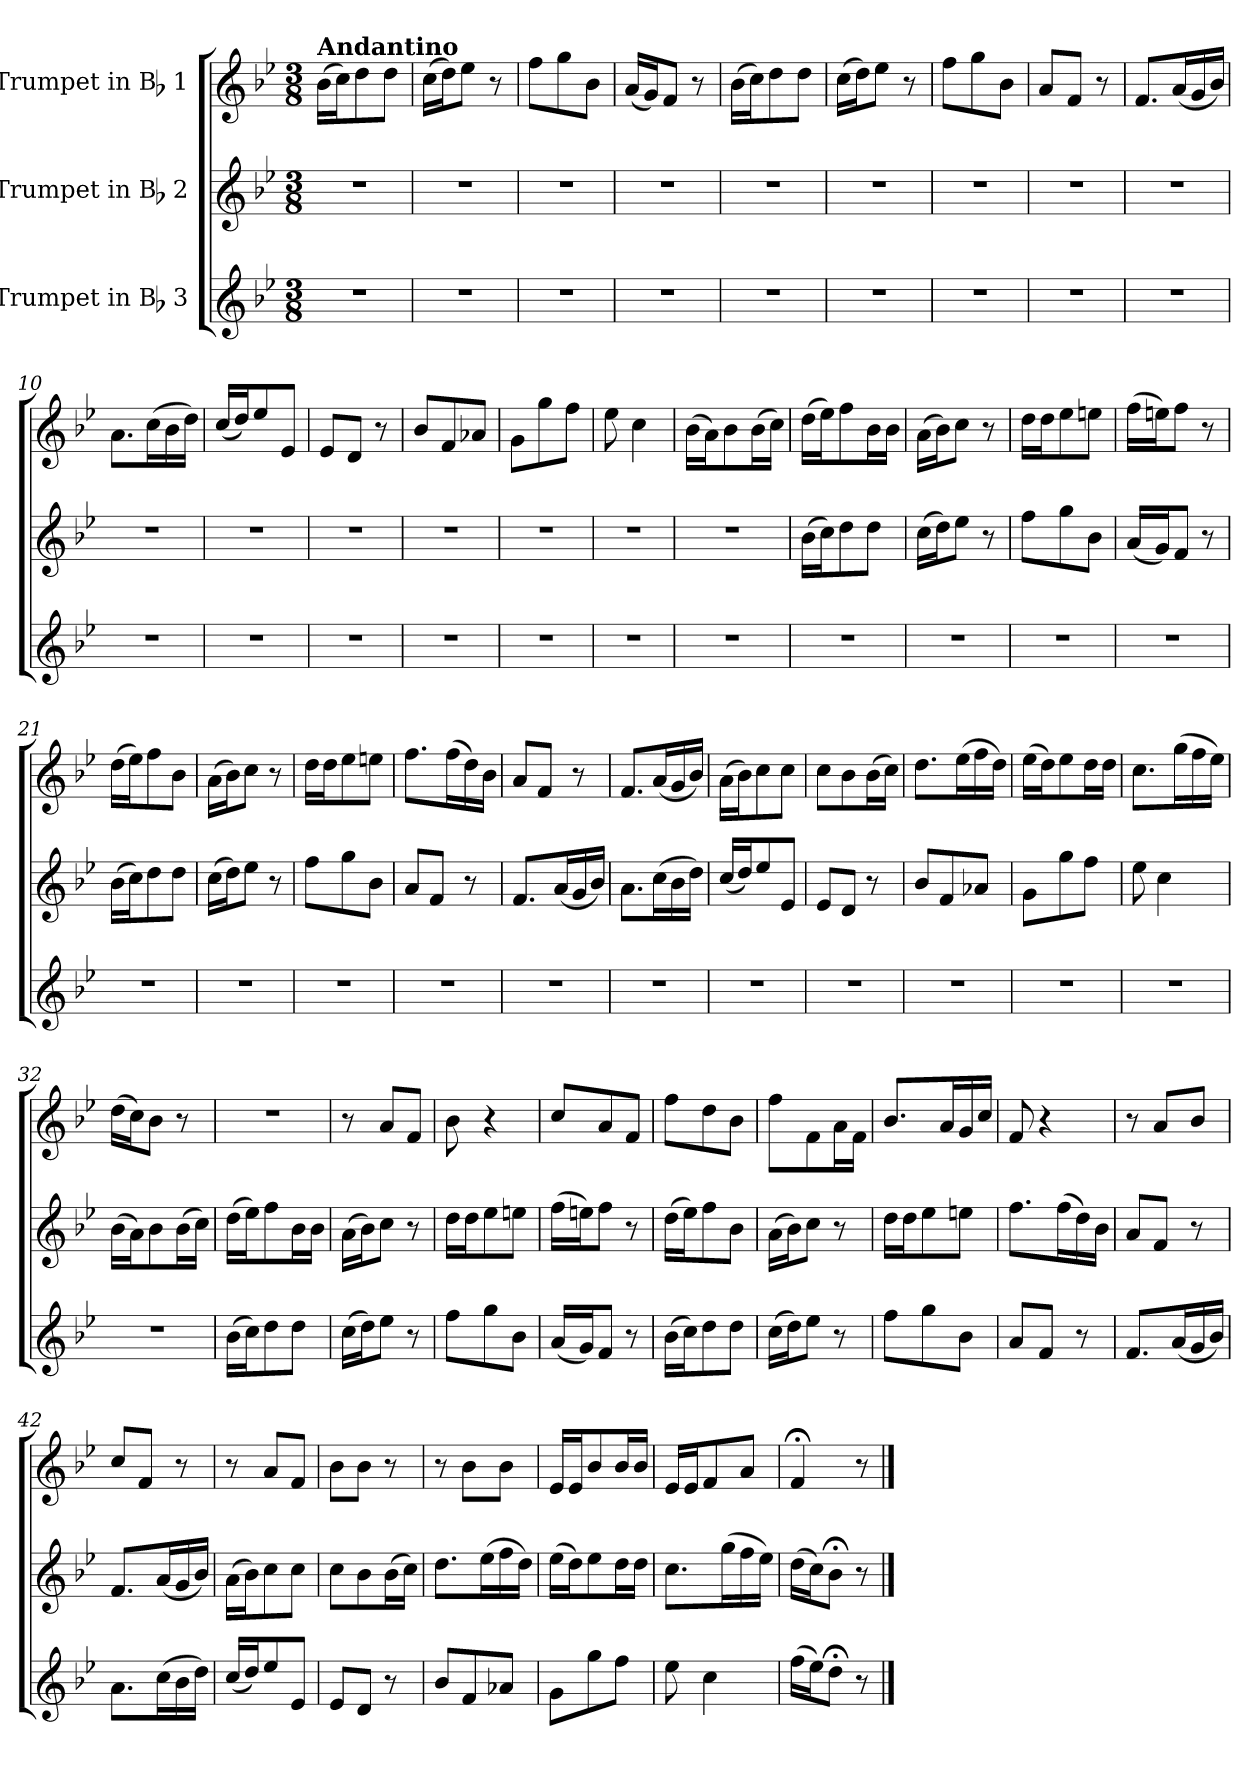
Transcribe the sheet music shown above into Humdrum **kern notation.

**kern	**kern	**kern
*part3	*part2	*part1
*staff3	*staff2	*staff1
*I"Trumpet in Bb 3	*I"Trumpet in Bb 2	*I"Trumpet in Bb 1
*clefG2	*clefG2	*clefG2
*ITrd1c2	*ITrd1c2	*ITrd1c2
*k[b-e-a-d-]	*k[b-e-a-d-]	*k[b-e-a-d-]
*A-:	*A-:	*A-:
*M3/8	*M3/8	*M3/8
*MM90	*MM90	*MM90
=1	=1	=1
!	!	!LO:TX:a:B:t=Andantino
4.r	4.r	(>16a-\LL
.	.	16b-\J)
.	.	8cc\
.	.	8cc\J
=2	=2	=2
4.r	4.r	(>16b-\LL
.	.	16cc\J)
.	.	8dd-\J
.	.	8r
=3	=3	=3
4.r	4.r	8ee-\L
.	.	8ff\
.	.	8a-\J
=4	=4	=4
4.r	4.r	(<16g/LL
.	.	16f/J)
.	.	8e-/J
.	.	8r
=5	=5	=5
4.r	4.r	(>16a-\LL
.	.	16b-\J)
.	.	8cc\
.	.	8cc\J
=6	=6	=6
4.r	4.r	(>16b-\LL
.	.	16cc\J)
.	.	8dd-\J
.	.	8r
=7	=7	=7
4.r	4.r	8ee-\L
.	.	8ff\
.	.	8a-\J
=8	=8	=8
4.r	4.r	8g/L
.	.	8e-/J
.	.	8r
=9	=9	=9
4.r	4.r	8.e-/L
.	.	(<16g/L
.	.	16f/
.	.	16a-/JJ)
!!LO:LB:g=z
=10	=10	=10
4.r	4.r	8.g\L
.	.	(>16b-\L
.	.	16a-\
.	.	16cc\JJ)
=11	=11	=11
4.r	4.r	(<16b-/LL
.	.	16cc/J)
.	.	8dd-/
.	.	8d-/J
=12	=12	=12
4.r	4.r	8d-/L
.	.	8c/J
.	.	8r
=13	=13	=13
4.r	4.r	8a-/L
.	.	8e-/
.	.	8g-X/J
=14	=14	=14
4.r	4.r	8f\L
.	.	8ff\
.	.	8ee-\J
=15	=15	=15
4.r	4.r	8dd-\
.	.	4b-\
=16	=16	=16
4.r	4.r	(>16a-\LL
.	.	16g\J)
.	.	8a-\
.	.	(>16a-\L
.	.	16b-\JJ)
=17	=17	=17
4.r	(>16a-\LL	(>16cc\LL
.	16b-\J)	16dd-\J)
.	8cc\	8ee-\
.	8cc\J	16a-\L
.	.	16a-\JJ
=18	=18	=18
4.r	(>16b-\LL	(>16g\LL
.	16cc\J)	16a-\J)
.	8dd-\J	8b-\J
.	8r	8r
!!LO:LB:g=z
=19	=19	=19
4.r	8ee-\L	16cc\LL
.	.	16cc\J
.	8ff\	8dd-\
.	8a-\J	8ddn\J
=20	=20	=20
4.r	(<16g/LL	(>16ee-\LL
.	16f/J)	16ddn\J)
.	8e-/J	8ee-\J
.	8r	8r
=21	=21	=21
4.r	(>16a-\LL	(>16cc\LL
.	16b-\J)	16dd-\J)
.	8cc\	8ee-\
.	8cc\J	8a-\J
=22	=22	=22
4.r	(>16b-\LL	(>16g\LL
.	16cc\J)	16a-\J)
.	8dd-\J	8b-\J
.	8r	8r
=23	=23	=23
4.r	8ee-\L	16cc\LL
.	.	16cc\J
.	8ff\	8dd-\
.	8a-\J	8ddn\J
=24	=24	=24
4.r	8g/L	8.ee-\L
.	8e-/J	.
.	.	(>16ee-\L
.	8r	16cc\)
.	.	16a-\JJ
=25	=25	=25
4.r	8.e-/L	8g/L
.	.	8e-/J
.	(<16g/L	.
.	16f/	8r
.	16a-/JJ)	.
=26	=26	=26
4.r	8.g\L	8.e-/L
.	(>16b-\L	(<16g/L
.	16a-\	16f/
.	16cc\JJ)	16a-/JJ)
=27	=27	=27
4.r	(<16b-/LL	(>16g\LL
.	16cc/J)	16a-\J)
.	8dd-/	8b-\
.	8d-/J	8b-\J
!!LO:PB:g=z
=28	=28	=28
4.r	8d-/L	8b-\L
.	8c/J	8a-\
.	8r	(>16a-\L
.	.	16b-\JJ)
=29	=29	=29
4.r	8a-/L	8.cc\L
.	8e-/	.
.	.	(>16dd-\L
.	8g-X/J	16ee-\
.	.	16cc\JJ)
=30	=30	=30
4.r	8f\L	(>16dd-\LL
.	.	16cc\J)
.	8ff\	8dd-\
.	8ee-\J	16cc\L
.	.	16cc\JJ
=31	=31	=31
4.r	8dd-\	8.b-\L
.	4b-\	.
.	.	(>16ff\L
.	.	16ee-\
.	.	16dd-\JJ)
=32	=32	=32
4.r	(>16a-\LL	(>16cc\LL
.	16g\J)	16b-\J)
.	8a-\	8a-\J
.	(>16a-\L	8r
.	16b-\JJ)	.
=33	=33	=33
(>16a-\LL	(>16cc\LL	4.r
16b-\J)	16dd-\J)	.
8cc\	8ee-\	.
8cc\J	16a-\L	.
.	16a-\JJ	.
=34	=34	=34
(>16b-\LL	(>16g\LL	8r
16cc\J)	16a-\J)	.
8dd-\J	8b-\J	8g/L
8r	8r	8e-/J
=35	=35	=35
8ee-\L	16cc\LL	8a-\
.	16cc\J	.
8ff\	8dd-\	4r
8a-\J	8ddn\J	.
!!LO:LB:g=z
=36	=36	=36
(<16g/LL	(>16ee-\LL	8b-/L
16f/J)	16ddn\J)	.
8e-/J	8ee-\J	8g/
8r	8r	8e-/J
=37	=37	=37
(>16a-\LL	(>16cc\LL	8ee-\L
16b-\J)	16dd-\J)	.
8cc\	8ee-\	8cc\
8cc\J	8a-\J	8a-\J
=38	=38	=38
(>16b-\LL	(>16g\LL	8ee-\L
16cc\J)	16a-\J)	.
8dd-\J	8b-\J	8e-\
8r	8r	16g\L
.	.	16e-\JJ
=39	=39	=39
8ee-\L	16cc\LL	8.a-/L
.	16cc\J	.
8ff\	8dd-\	.
.	.	16g/L
8a-\J	8ddn\J	16f/
.	.	16b-/JJ
=40	=40	=40
8g/L	8.ee-\L	8e-/
8e-/J	.	4r
.	(>16ee-\L	.
8r	16cc\)	.
.	16a-\JJ	.
=41	=41	=41
8.e-/L	8g/L	8r
.	8e-/J	8g/L
(<16g/L	.	.
16f/	8r	8a-/J
16a-/JJ)	.	.
=42	=42	=42
8.g\L	8.e-/L	8b-/L
.	.	8e-/J
(>16b-\L	(<16g/L	.
16a-\	16f/	8r
16cc\JJ)	16a-/JJ)	.
=43	=43	=43
(<16b-/LL	(>16g\LL	8r
16cc/J)	16a-\J)	.
8dd-/	8b-\	8g/L
8d-/J	8b-\J	8e-/J
!!LO:LB:g=z
=44	=44	=44
8d-/L	8b-\L	8a-\L
8c/J	8a-\	8a-\J
8r	(>16a-\L	8r
.	16b-\JJ)	.
=45	=45	=45
8a-/L	8.cc\L	8r
8e-/	.	8a-\L
.	(>16dd-\L	.
8g-X/J	16ee-\	8a-\J
.	16cc\JJ)	.
=46	=46	=46
8f\L	(>16dd-\LL	16d-/LL
.	16cc\J)	16d-/J
8ff\	8dd-\	8a-/
8ee-\J	16cc\L	16a-/L
.	16cc\JJ	16a-/JJ
=47	=47	=47
8dd-\	8.b-\L	16d-/LL
.	.	16d-/J
4b-\	.	8e-/
.	(>16ff\L	.
.	16ee-\	8g/J
.	16dd-\JJ)	.
=48	=48	=48
(>16ee-\LL	(>16cc\LL	4e-;</
16dd-\J)	16b-\J)	.
8cc;<\J	8a-;<\J	.
8r	8r	8r
==	==	==
*-	*-	*-
